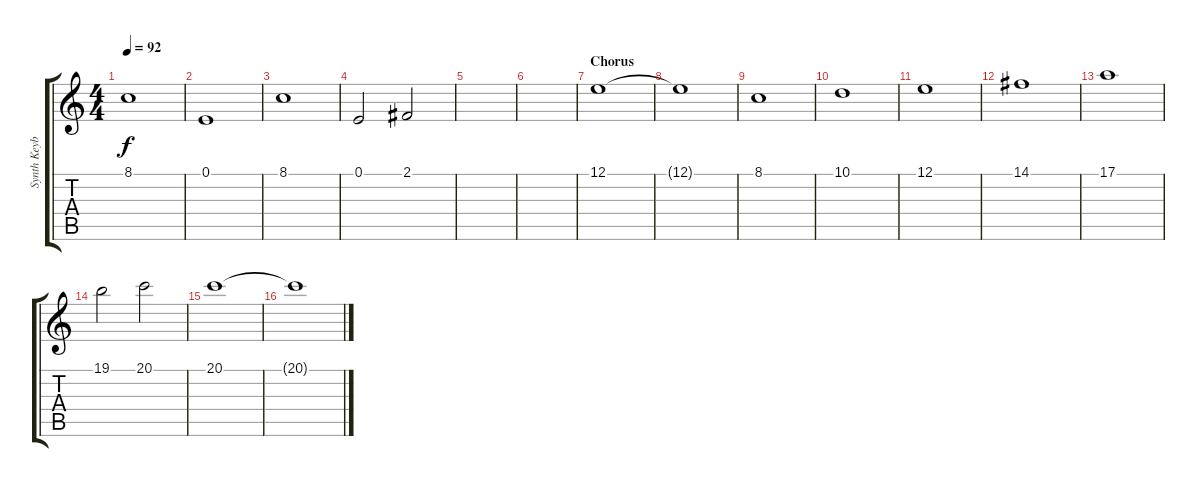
\track ("Synth Keyboard" "Synth Keyb") {instrument fx6goblins}
\staff {score tabs}
\tuning (E4 B3 G3 D3 A2 E2) {hide}
\ts (4 4)
\tempo 92
\clef g2
\ks c
8.1.1{dy f} |
0.1.1 |
8.1.1 |
0.1.2 2.1.2 |
|
|
\section ("" "Chorus")
12.1.1 |
12.1{t}.1 |
8.1.1 |
10.1.1 |
12.1.1 |
14.1.1 |
17.1.1 |
19.1.2 20.1.2 |
20.1.1 |
20.1{t}.1
